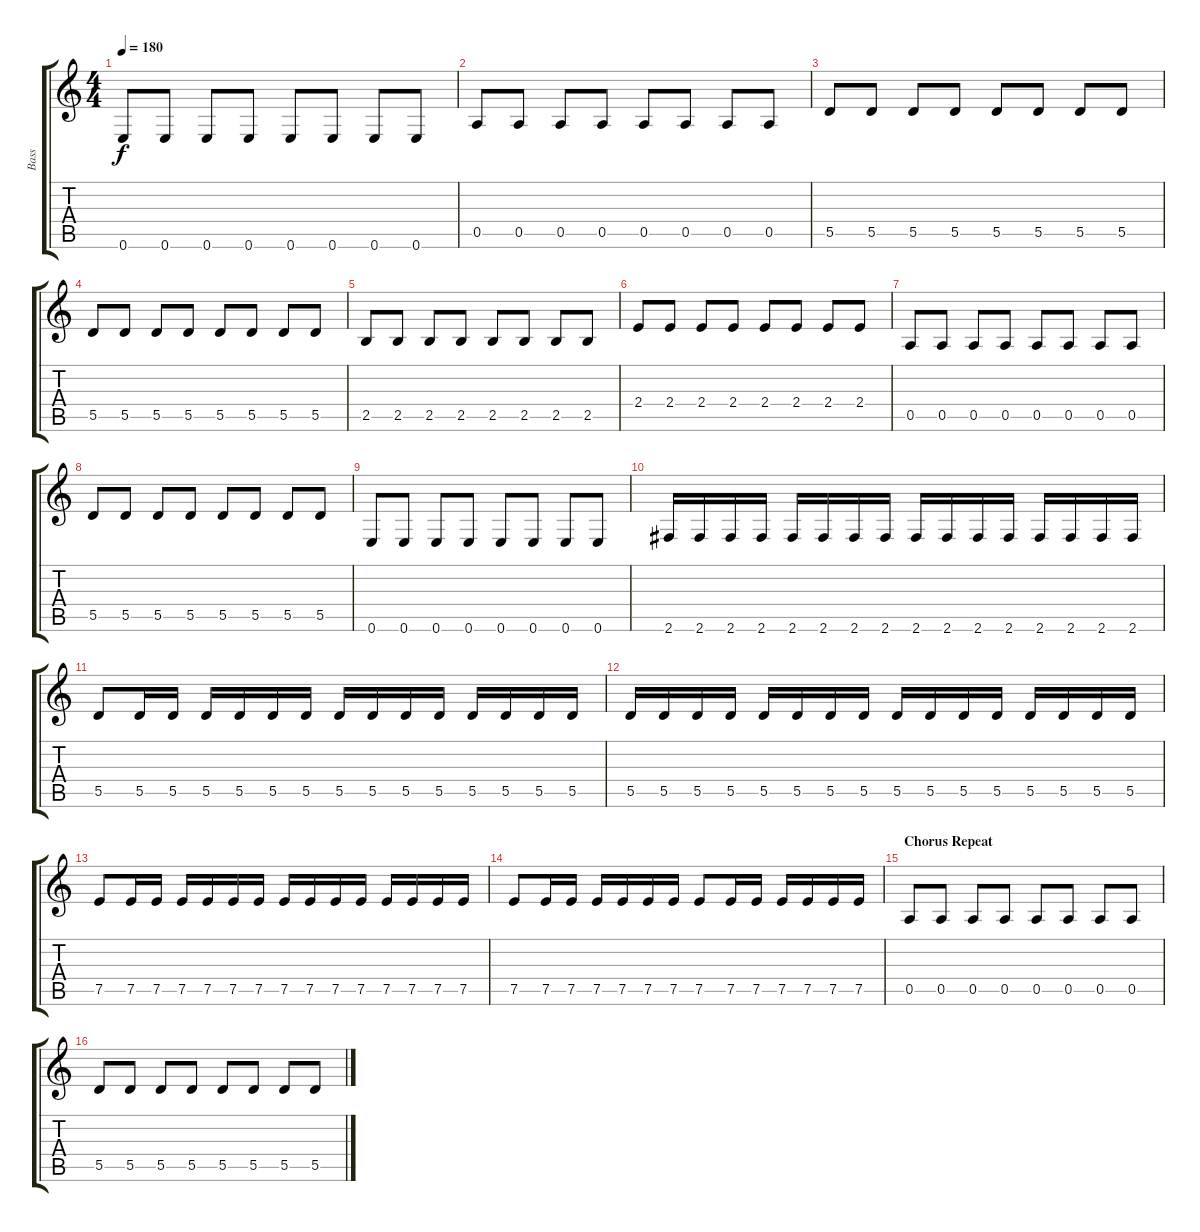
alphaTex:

\track ("Bass" "Bass") {instrument electricbassfinger}
\staff {score tabs}
\tuning (E4 B3 G3 D3 A2 E2) {hide}
\ts (4 4)
\tempo 180
\clef g2
\ks c
0.6.8{dy f} 0.6.8 0.6.8 0.6.8 0.6.8 0.6.8 0.6.8 0.6.8 |
0.5.8 0.5.8 0.5.8 0.5.8 0.5.8 0.5.8 0.5.8 0.5.8 |
5.5.8 5.5.8 5.5.8 5.5.8 5.5.8 5.5.8 5.5.8 5.5.8 |
5.5.8 5.5.8 5.5.8 5.5.8 5.5.8 5.5.8 5.5.8 5.5.8 |
2.5.8 2.5.8 2.5.8 2.5.8 2.5.8 2.5.8 2.5.8 2.5.8 |
2.4.8 2.4.8 2.4.8 2.4.8 2.4.8 2.4.8 2.4.8 2.4.8 |
0.5.8 0.5.8 0.5.8 0.5.8 0.5.8 0.5.8 0.5.8 0.5.8 |
5.5.8 5.5.8 5.5.8 5.5.8 5.5.8 5.5.8 5.5.8 5.5.8 |
0.6.8 0.6.8 0.6.8 0.6.8 0.6.8 0.6.8 0.6.8 0.6.8 |
2.6.16 2.6.16 2.6.16 2.6.16 2.6.16 2.6.16 2.6.16 2.6.16 2.6.16 2.6.16 2.6.16 2.6.16 2.6.16 2.6.16 2.6.16 2.6.16 |
5.5.8 5.5.16 5.5.16 5.5.16 5.5.16 5.5.16 5.5.16 5.5.16 5.5.16 5.5.16 5.5.16 5.5.16 5.5.16 5.5.16 5.5.16 |
5.5.16 5.5.16 5.5.16 5.5.16 5.5.16 5.5.16 5.5.16 5.5.16 5.5.16 5.5.16 5.5.16 5.5.16 5.5.16 5.5.16 5.5.16 5.5.16 |
7.5.8 7.5.16 7.5.16 7.5.16 7.5.16 7.5.16 7.5.16 7.5.16 7.5.16 7.5.16 7.5.16 7.5.16 7.5.16 7.5.16 7.5.16 |
7.5.8 7.5.16 7.5.16 7.5.16 7.5.16 7.5.16 7.5.16 7.5.8 7.5.16 7.5.16 7.5.16 7.5.16 7.5.16 7.5.16 |
\section ("" "Chorus Repeat")
0.5.8 0.5.8 0.5.8 0.5.8 0.5.8 0.5.8 0.5.8 0.5.8 |
5.5.8 5.5.8 5.5.8 5.5.8 5.5.8 5.5.8 5.5.8 5.5.8
